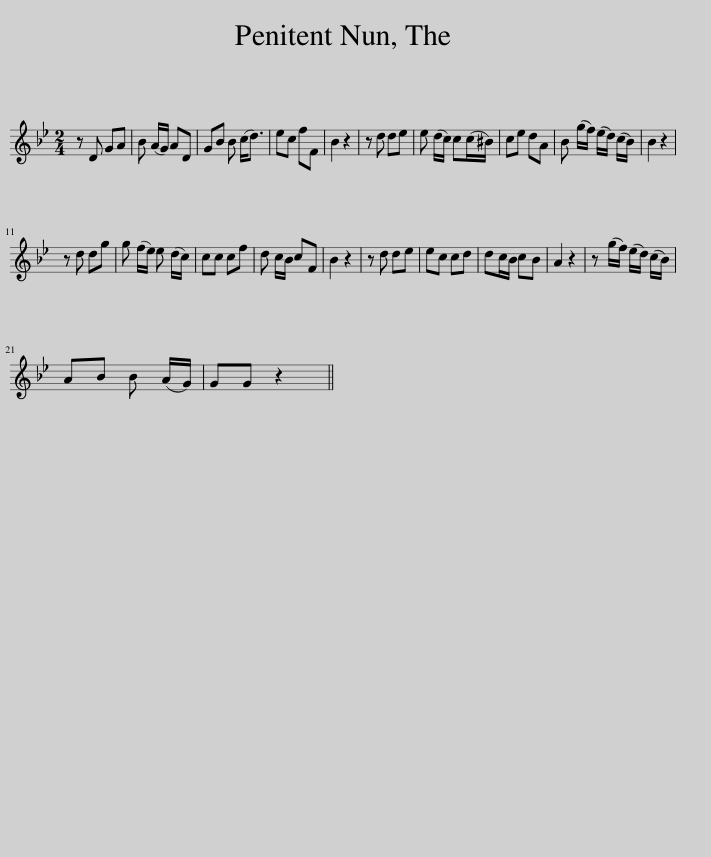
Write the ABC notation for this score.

X:1
L:1/8
M:2/4
I:linebreak $
K:Bb
V:1 treble
V:1
 z D GA | B (A/G/) AD | GB B (c<d) | ec fF | B2 z2 | %5
 z d de | e (d/c/) c(c/^B/) | ce dA | B (g/f/) (e/d/) (c/B/) | B2 z2 |$ %10
 z d dg | g (f/e/) e (d/c/) | cc cf | d c/B/ cF | B2 z2 | %15
 z d de | ec cd | dc/B/ cB | A2 z2 | z (g/f/) (e/d/) (c/B/) |$ %20
 AB B (A/G/) | GG z2 || %22
